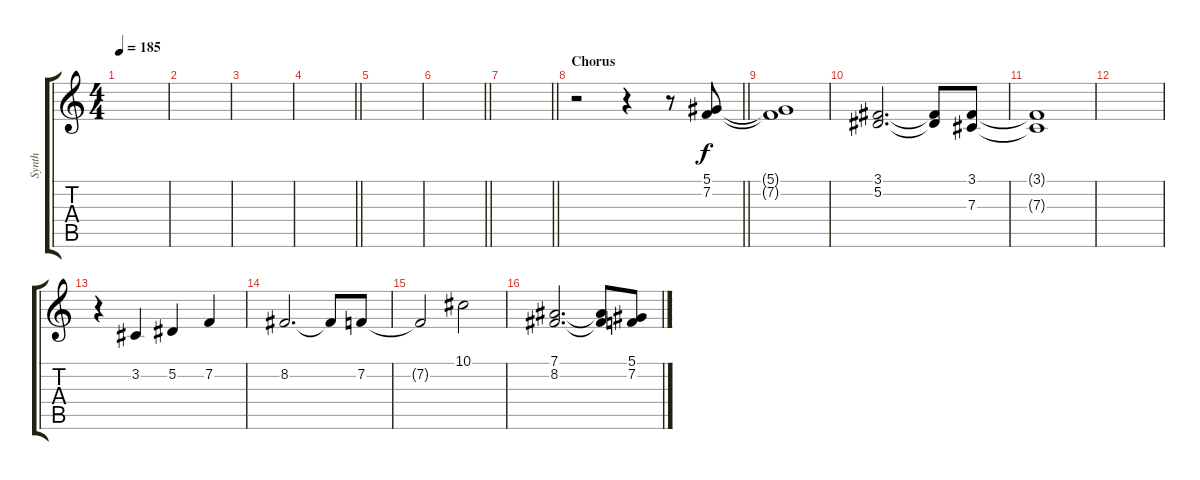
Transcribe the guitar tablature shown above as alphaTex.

\track ("Synth" "Synth") {instrument lead2sawtooth}
\staff {score tabs}
\tuning (Eb4 Bb3 Gb3 Db3 Ab2 Eb2) {hide}
\ts (4 4)
\tempo 185
\clef g2
\ks c
|
|
|
\barLineRight lightlight
|
|
\barLineRight lightlight
|
\barLineRight lightlight
|
\section ("" "Chorus")
\barLineRight lightlight
r.2 r.4 r.8 (5.1 7.2).8 |
(5.1{t} 7.2{t}).1 |
(3.1 5.2).2{d} (3.1{t} 5.2{t}).8 (3.1 7.3).8 |
(3.1{t} 7.3{t}).1 |
|
r.4 3.2.4 5.2.4 7.2.4 |
8.2.2{d} 8.2{t}.8 7.2.8 |
7.2{t}.2 10.1.2 |
(7.1 8.2).2{d} (7.1{t} 8.2{t}).8 (5.1 7.2).8
